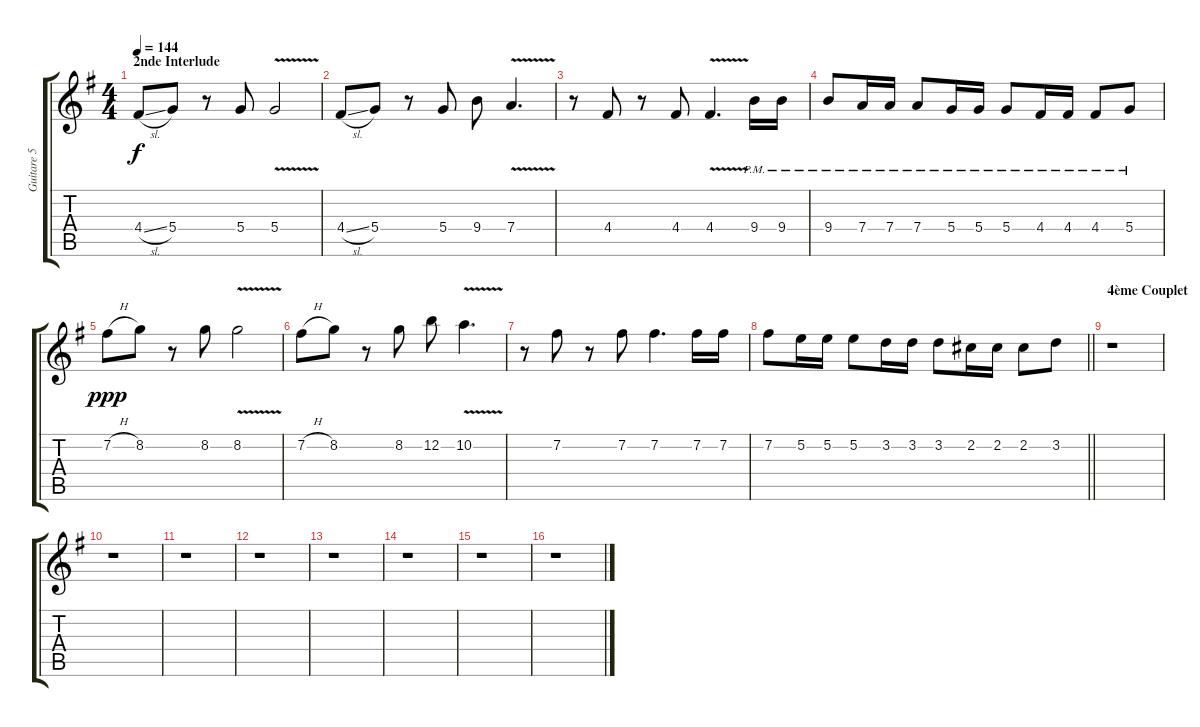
\track ("Guitare 5 " "Guitare 5 ") {instrument distortionguitar}
\staff {score tabs}
\tuning (E4 B3 G3 D3 A2 E2) {hide}
\ts (4 4)
\section ("" "2nde Interlude")
\tempo 144
\clef g2
\ks g
4.4{sl}.8{dy f volume 6} 5.4.8 r.8 5.4.8 5.4{v}.2 |
4.4{sl}.8 5.4.8 r.8 5.4.8 9.4.8 7.4{v}.4{d} |
r.8 4.4.8 r.8 4.4.8 4.4{v}.4{d} 9.4{pm}.16 9.4{pm}.16 |
9.4{pm}.8 7.4{pm}.16 7.4{pm}.16 7.4{pm}.8 5.4{pm}.16 5.4{pm}.16 5.4{pm}.8 4.4{pm}.16 4.4{pm}.16 4.4{pm}.8 5.4{pm}.8 |
7.2{h}.8{dy ppp} 8.2.8 r.8 8.2.8 8.2{v}.2 |
7.2{h}.8 8.2.8 r.8 8.2.8 12.2.8 10.2{v}.4{d} |
r.8 7.2.8 r.8 7.2.8 7.2.4{d} 7.2.16 7.2.16 |
\barLineRight lightlight
7.2.8 5.2.16 5.2.16 5.2.8 3.2.16 3.2.16 3.2.8 2.2.16 2.2.16 2.2.8 3.2.8 |
\section ("" "4ème Couplet")
r.1{volume 16} |
r.1 |
r.1 |
r.1 |
r.1 |
r.1 |
r.1 |
r.1
